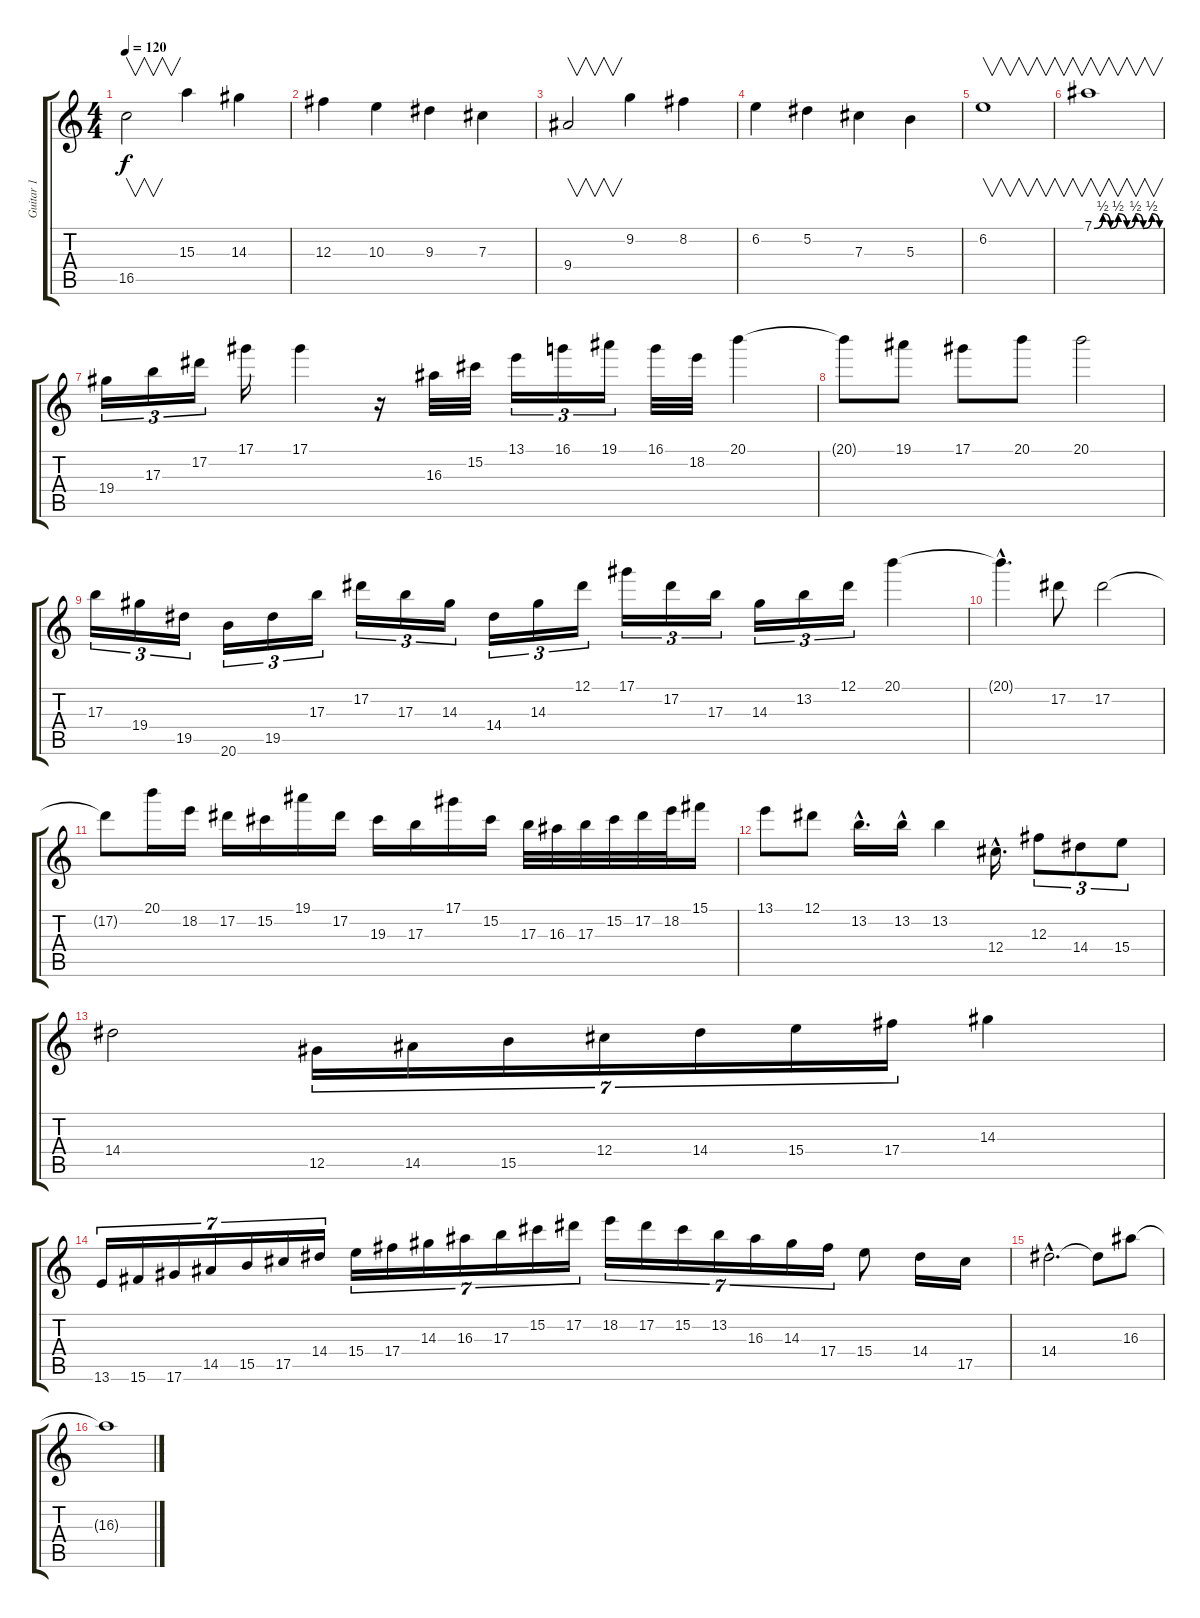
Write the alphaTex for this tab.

\track ("Guitar 1" "Guitar 1") {instrument overdrivenguitar}
\staff {score tabs}
\tuning (Eb4 Bb3 Gb3 Db3 Ab2 Eb2) {hide}
\ts (4 4)
\tempo 120
\clef g2
\ks c
16.5.2{v dy f} 15.3.4 14.3.4 |
12.3.4 10.3.4 9.3.4 7.3.4 |
9.4.2{v} 9.2.4 8.2.4 |
6.2.4 5.2.4 7.3.4 5.3.4 |
6.2.1{v} |
7.1{be (custom 0 0 8 2 15 0 22 2 30 0 38 2 45 0 53 2 60 0)}.1{v} |
19.4.16{tu (3 2)} 17.3.16{tu (3 2)} 17.2.16{tu (3 2)} 17.1.16 17.1.4 r.16 16.3.32 15.2.32 13.1.16{tu (3 2)} 16.1.16{tu (3 2)} 19.1.16{tu (3 2)} 16.1.32 18.2.32 20.1.4 |
20.1{t}.8 19.1.8 17.1.8 20.1.8 20.1.2 |
17.3.16{tu (3 2)} 19.4.16{tu (3 2)} 19.5.16{tu (3 2)} 20.6.16{tu (3 2)} 19.5.16{tu (3 2)} 17.3.16{tu (3 2)} 17.2.16{tu (3 2)} 17.3.16{tu (3 2)} 14.3.16{tu (3 2)} 14.4.16{tu (3 2)} 14.3.16{tu (3 2)} 12.1.16{tu (3 2)} 17.1.16{tu (3 2)} 17.2.16{tu (3 2)} 17.3.16{tu (3 2)} 14.3.16{tu (3 2)} 13.2.16{tu (3 2)} 12.1.16{tu (3 2)} 20.1.4 |
20.1{hac t}.4{d} 17.2.8 17.2.2 |
17.2{t}.8 20.1.16 18.2.16 17.2.16 15.2.16 19.1.16 17.2.16 19.3.16 17.3.16 17.1.16 15.2.16 17.3.32 16.3.32 17.3.32 15.2.32 17.2.32 18.2.32 15.1.16 |
13.1.8 12.1.8 13.2{hac}.16{d} 13.2{hac}.16 13.2.4 12.4{hac}.16{d} 12.3.8{tu (3 2)} 14.4.8{tu (3 2)} 15.4.8{tu (3 2)} |
14.4.2 12.5.16{tu (7 4)} 14.5.16{tu (7 4)} 15.5.16{tu (7 4)} 12.4.16{tu (7 4)} 14.4.16{tu (7 4)} 15.4.16{tu (7 4)} 17.4.16{tu (7 4)} 14.3.4 |
13.6.16{tu (7 4)} 15.6.16{tu (7 4)} 17.6.16{tu (7 4)} 14.5.16{tu (7 4)} 15.5.16{tu (7 4)} 17.5.16{tu (7 4)} 14.4.16{tu (7 4)} 15.4.16{tu (7 4)} 17.4.16{tu (7 4)} 14.3.16{tu (7 4)} 16.3.16{tu (7 4)} 17.3.16{tu (7 4)} 15.2.16{tu (7 4)} 17.2.16{tu (7 4)} 18.2.16{tu (7 4)} 17.2.16{tu (7 4)} 15.2.16{tu (7 4)} 13.2.16{tu (7 4)} 16.3.16{tu (7 4)} 14.3.16{tu (7 4)} 17.4.16{tu (7 4)} 15.4.8 14.4.16 17.5.16 |
14.4{hac}.2{d} 14.4{t}.8 16.3.8 |
16.3{t}.1
